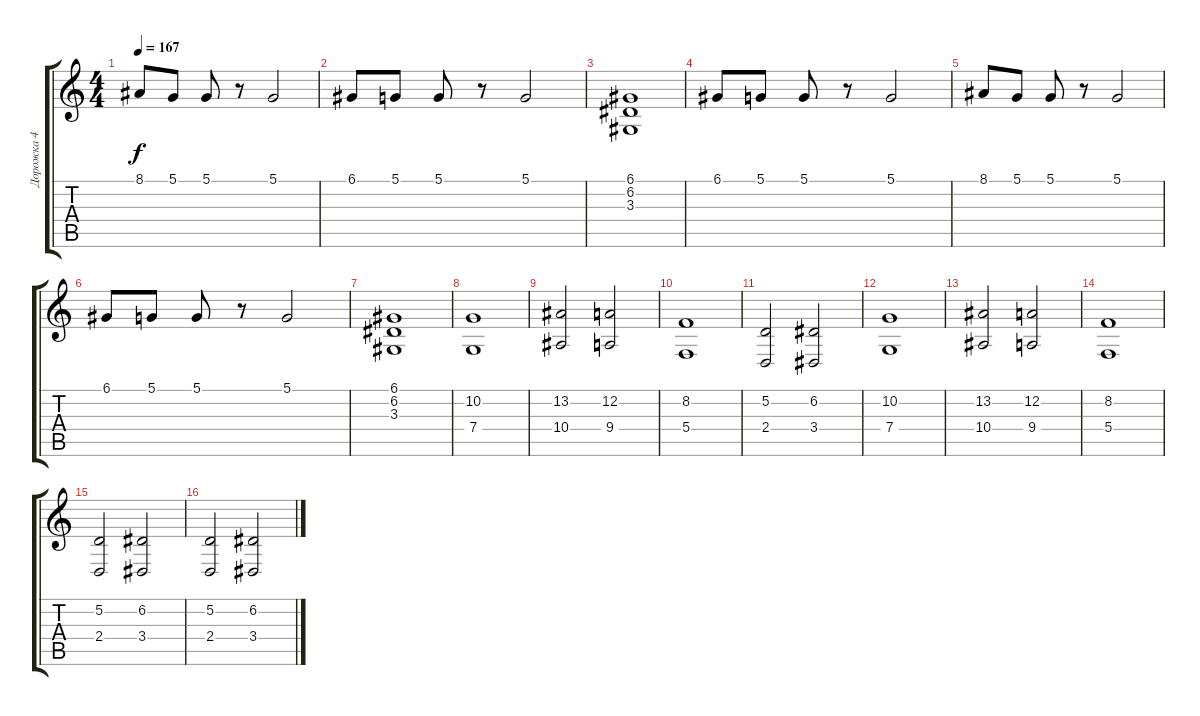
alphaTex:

\track ("Дорожка 4" "Дорожка 4") {instrument choiraahs}
\staff {score tabs}
\tuning (D4 A3 F3 C3 G2 D2) {hide}
\ts (4 4)
\tempo 167
\clef g2
\ks c
8.1.8{dy f} 5.1.8 5.1.8 r.8 5.1.2 |
6.1.8 5.1.8 5.1.8 r.8 5.1.2 |
(6.1 6.2 3.3).1 |
6.1.8 5.1.8 5.1.8 r.8 5.1.2 |
8.1.8 5.1.8 5.1.8 r.8 5.1.2 |
6.1.8 5.1.8 5.1.8 r.8 5.1.2 |
(6.1 6.2 3.3).1 |
(10.2 7.4).1 |
(13.2 10.4).2 (12.2 9.4).2 |
(8.2 5.4).1 |
(5.2 2.4).2 (6.2 3.4).2 |
(10.2 7.4).1 |
(13.2 10.4).2 (12.2 9.4).2 |
(8.2 5.4).1 |
(5.2 2.4).2 (6.2 3.4).2 |
(5.2 2.4).2 (6.2 3.4).2
